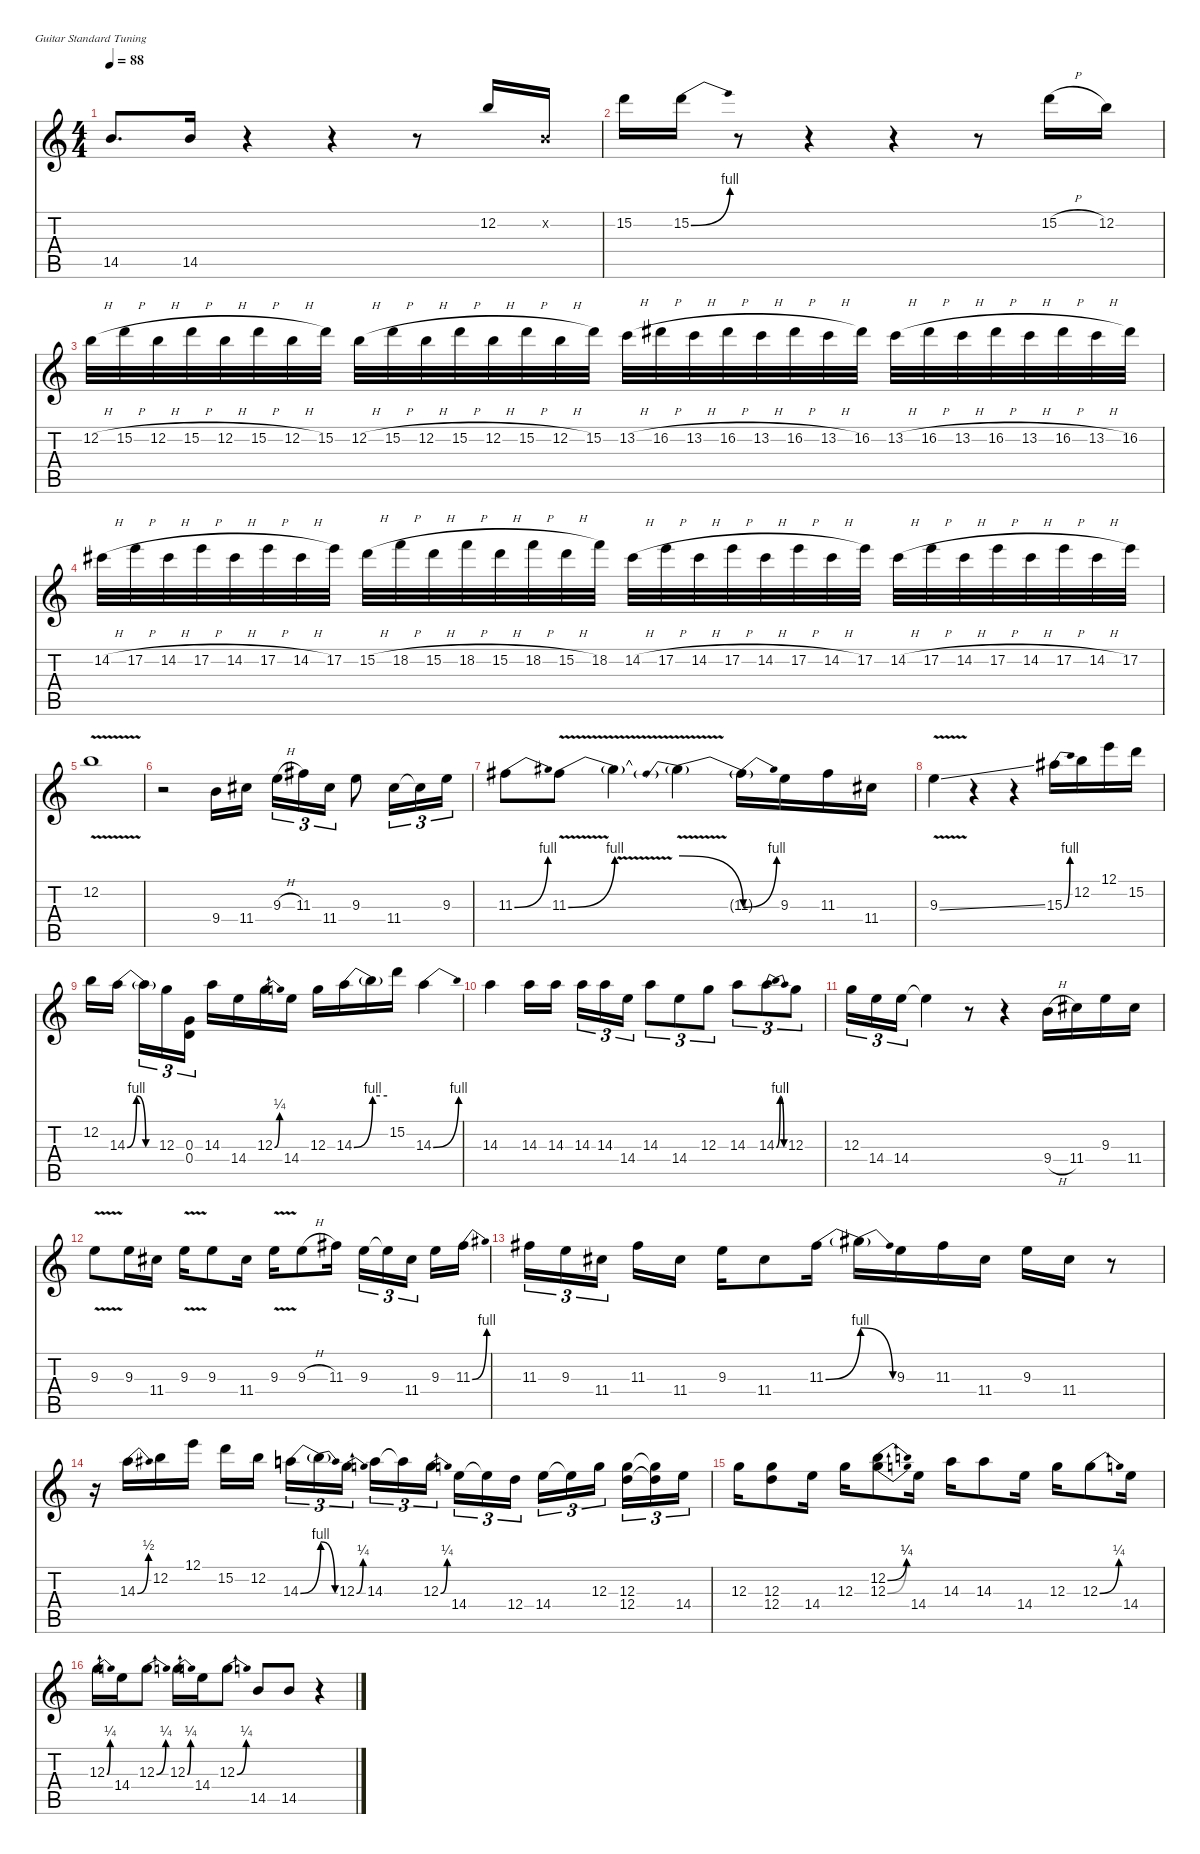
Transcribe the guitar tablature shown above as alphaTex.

\defaultSystemsLayout 4
\hideDynamics
\bracketExtendMode nobrackets
\singleTrackTrackNamePolicy hidden
\multiTrackTrackNamePolicy hidden
\firstSystemTrackNameMode fullname
\firstSystemTrackNameOrientation horizontal
\otherSystemsTrackNameOrientation horizontal
\track ("Pagey" "dist.guit.") {mute instrument distortionguitar}
\staff {score tabs}
\tuning (E4 B3 G3 D3 A2 E2)
\ts (4 4)
\tempo 88
\clef g2
\ks c
14.5.8{d dy f beam Up} 14.5.16{beam Up} r.4{beam Up} r.4{beam Up} r.8{beam Up} 12.2.16{beam Down} 0.2{x}.16{beam Down} |
15.2.16{beam Down} 15.2{be (bend 0 0 30 4)}.16{beam Down} r.8{beam Down} r.4{beam Down} r.4{beam Down} r.8{beam Down} 15.2{h}.16{beam Down} 12.2.16{beam Down} |
12.2{h}.32{beam Down} 15.2{h}.32{beam Down} 12.2{h}.32{beam Down} 15.2{h}.32{beam Down} 12.2{h}.32{beam Down} 15.2{h}.32{beam Down} 12.2{h}.32{beam Down} 15.2.32{beam Down} 12.2{h}.32{beam Down} 15.2{h}.32{beam Down} 12.2{h}.32{beam Down} 15.2{h}.32{beam Down} 12.2{h}.32{beam Down} 15.2{h}.32{beam Down} 12.2{h}.32{beam Down} 15.2.32{beam Down} 13.2{h}.32{beam Down} 16.2{h acc #}.32{beam Down} 13.2{h}.32{beam Down} 16.2{h acc #}.32{beam Down} 13.2{h}.32{beam Down} 16.2{h acc #}.32{beam Down} 13.2{h}.32{beam Down} 16.2{acc #}.32{beam Down} 13.2{h}.32{beam Down} 16.2{h acc #}.32{beam Down} 13.2{h}.32{beam Down} 16.2{h acc #}.32{beam Down} 13.2{h}.32{beam Down} 16.2{h acc #}.32{beam Down} 13.2{h}.32{beam Down} 16.2{acc #}.32{beam Down} |
14.2{h acc #}.32{beam Down} 17.2{h}.32{beam Down} 14.2{h acc #}.32{beam Down} 17.2{h}.32{beam Down} 14.2{h acc #}.32{beam Down} 17.2{h}.32{beam Down} 14.2{h acc #}.32{beam Down} 17.2.32{beam Down} 15.2{h}.32{beam Down} 18.2{h}.32{beam Down} 15.2{h}.32{beam Down} 18.2{h}.32{beam Down} 15.2{h}.32{beam Down} 18.2{h}.32{beam Down} 15.2{h}.32{beam Down} 18.2.32{beam Down} 14.2{h acc #}.32{beam Down} 17.2{h}.32{beam Down} 14.2{h acc #}.32{beam Down} 17.2{h}.32{beam Down} 14.2{h acc #}.32{beam Down} 17.2{h}.32{beam Down} 14.2{h acc #}.32{beam Down} 17.2.32{beam Down} 14.2{h acc #}.32{beam Down} 17.2{h}.32{beam Down} 14.2{h acc #}.32{beam Down} 17.2{h}.32{beam Down} 14.2{h acc #}.32{beam Down} 17.2{h}.32{beam Down} 14.2{h acc #}.32{beam Down} 17.2.32{beam Down} |
12.2{v}.1{beam Down} |
r.2{beam Down} 9.4.16{beam Down} 11.4{acc #}.16{beam Down} 9.3{h}.16{tu (3 2) beam Down} 11.3{acc #}.16{tu (3 2) beam Down} 11.4{acc #}.16{tu (3 2) beam Down} 9.3.8{beam Down} 11.4{acc #}.16{tu (3 2) beam Down} 11.4{t acc #}.16{tu (3 2) beam Down} 9.3.16{tu (3 2) beam Down} |
11.3{be (bend 0 0 30 4) acc #}.8{beam Down} 11.3{be (bend 0 0 60 4) v acc #}.8{beam Down} 11.3{v t}.4{beam Down} 11.3{be (prebendrelease 0 4 60 0) t}.4{beam Down} 11.3{be (bend 0 0 60 4) t acc #}.16{beam Down} 9.3.16{beam Down} 11.3{acc #}.16{beam Down} 11.4{acc #}.16{beam Down} |
9.3{v ss}.4{beam Down} r.4{beam Down} r.4{beam Down} 15.3{be (bend 0 0 30 4) acc #}.16{beam Down} 12.2.16{beam Down} 12.1.16{beam Down} 15.2.16{beam Down} |
12.2.16{beam Down} 14.3{be (bendrelease 0 0 30 4 30 4 60 0)}.16{beam Down} 14.3{be (hold 0 0 60 0) t}.16{tu (3 2) beam Down} 12.3.16{tu (3 2) beam Down} (0.3 0.4).16{tu (3 2) beam Down} 14.3.16{beam Down} 14.4.16{beam Down} 12.3{be (bend 0 0 30 1)}.16{beam Down} 14.4.16{beam Down} 12.3.16{beam Down} 14.3{be (bend 0 0 60 4)}.16{beam Down} 14.3{be (hold 0 4 60 4) t}.16{beam Down} 15.2.16{beam Down} 14.3{be (bend 0 0 30 4)}.4{beam Down} |
14.3.4{beam Down} 14.3.16{beam Down} 14.3.16{beam Down} 14.3.16{tu (3 2) beam Down} 14.3.16{tu (3 2) beam Down} 14.4.16{tu (3 2) beam Down} 14.3.8{tu (3 2) beam Down} 14.4.8{tu (3 2) beam Down} 12.3.8{tu (3 2) beam Down} 14.3.8{tu (3 2) beam Down} 14.3{be (bendrelease 0 0 15 4 30 4 45 0)}.8{tu (3 2) beam Down} 12.3.8{tu (3 2) beam Down} |
12.3.16{tu (3 2) beam Down} 14.4.16{tu (3 2) beam Down} 14.4.16{tu (3 2) beam Down} 14.4{t}.4{beam Down} r.8{beam Down} r.4{beam Down} 9.4{h}.16{beam Down} 11.4{acc #}.16{beam Down} 9.3.16{beam Down} 11.4{acc #}.16{beam Down} |
9.3{v}.8{beam Down} 9.3.16{beam Down} 11.4{acc #}.16{beam Down} 9.3{v}.16{beam Down} 9.3.8{beam Down} 11.4{acc #}.16{beam Down} 9.3{v}.16{beam Down} 9.3{h}.8{beam Down} 11.3{acc #}.16{beam Down} 9.3.16{tu (3 2) beam Down} 9.3{t}.16{tu (3 2) beam Down} 11.4{acc #}.16{tu (3 2) beam Down} 9.3.16{beam Down} 11.3{be (bend 0 0 30 4) acc #}.16{beam Down} |
11.3{acc #}.16{tu (3 2) beam Down} 9.3.16{tu (3 2) beam Down} 11.4{acc #}.16{tu (3 2) beam Down} 11.3{acc #}.16{beam Down} 11.4{acc #}.16{beam Down} 9.3.16{beam Down} 11.4{acc #}.8{beam Down} 11.3{be (bend 0 0 60 4) acc #}.16{beam Down} 11.3{be (release 0 4 60 0) t}.16{beam Down} 9.3.16{beam Down} 11.3{acc #}.16{beam Down} 11.4{acc #}.16{beam Down} 9.3.16{beam Down} 11.4{acc #}.16{beam Down} r.8{beam Down} |
r.16{beam Down} 14.3{be (bend 0 0 30 2)}.16{beam Down} 12.2.16{beam Down} 12.1.16{beam Down} 15.2.16{beam Down} 12.2.16{beam Down} 14.3{be (bend 0 0 60 4)}.16{tu (3 2) beam Down} 14.3{be (release 0 4 60 0) t}.16{tu (3 2) beam Down} 12.3{be (bend 0 0 30 1)}.16{tu (3 2) beam Down} 14.3.16{tu (3 2) beam Down} 14.3{t}.16{tu (3 2) beam Down} 12.3{be (bend 0 0 30 1)}.16{tu (3 2) beam Down} 14.4.16{tu (3 2) beam Down} 14.4{t}.16{tu (3 2) beam Down} 12.4.16{tu (3 2) beam Down} 14.4.16{tu (3 2) beam Down} 14.4{t}.16{tu (3 2) beam Down} 12.3.16{tu (3 2) beam Down} (12.3 12.4).16{tu (3 2) beam Down} (12.3{t} 12.4{t}).16{tu (3 2) beam Down} 14.4.16{tu (3 2) beam Down} |
12.3.16{beam Down} (12.3 12.4).8{beam Down} 14.4.16{beam Down} 12.3.16{beam Down} (12.2{be (bend 0 0 30 1)} 12.3{be (bend 0 0 30 1)}).8{beam Down} 14.4.16{beam Down} 14.3.16{beam Down} 14.3.8{beam Down} 14.4.16{beam Down} 12.3.16{beam Down} 12.3{be (bend 0 0 30 1)}.8{beam Down} 14.4.16{beam Down} |
12.3{be (bend 0 0 30 1)}.16{beam Down} 14.4.16{beam Down} 12.3{be (bend 0 0 30 1)}.8{beam Down} 12.3{be (bend 0 0 30 1)}.16{beam Down} 14.4.16{beam Down} 12.3{be (bend 0 0 30 1)}.8{beam Down} 14.5.8{beam Up} 14.5.8{beam Up} r.4{beam Up}
